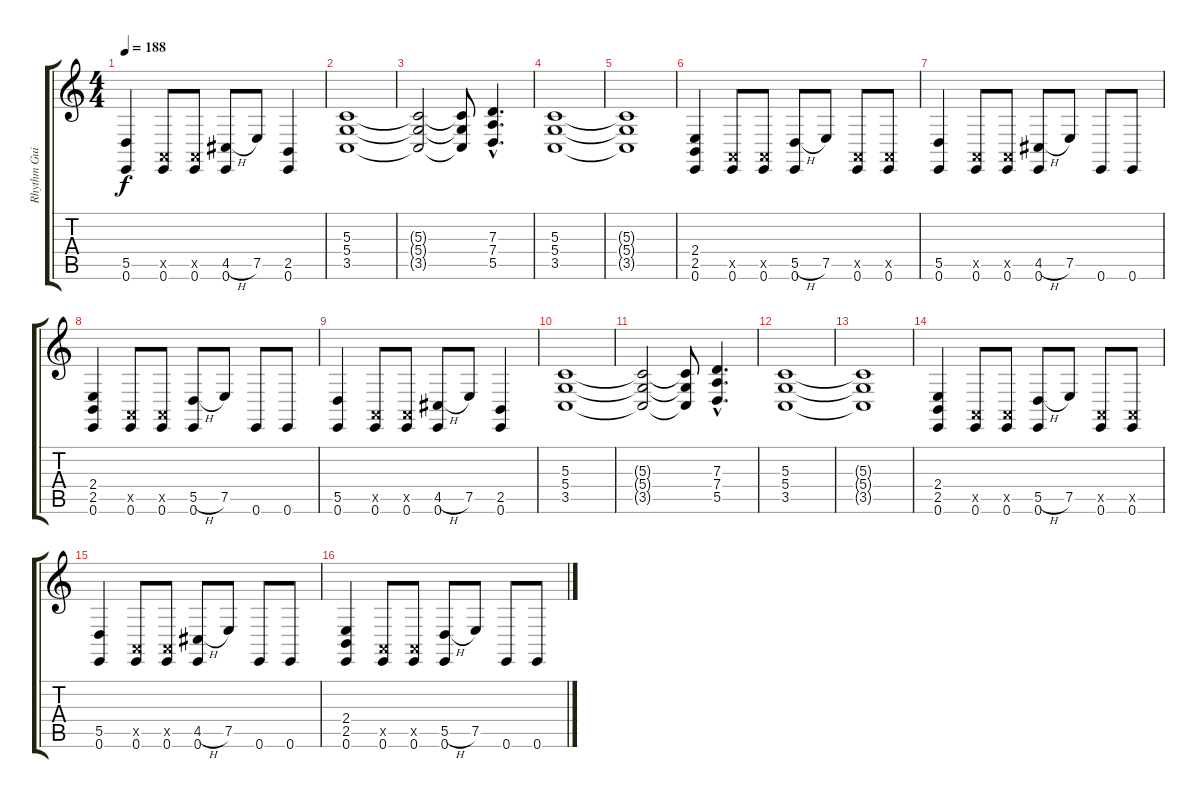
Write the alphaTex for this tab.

\track ("Rhythm Guitar 2" "Rhythm Gui") {instrument lead1square}
\staff {score tabs}
\tuning (E4 B3 G3 D3 A2 E2) {hide}
\ts (4 4)
\tempo 188
\clef g2
\ks c
(5.5 0.6).4{dy f} (0.5{x} 0.6).8 (0.5{x} 0.6).8 (4.5{h} 0.6).8 7.5.8 (2.5 0.6).4 |
(5.3 5.4 3.5).1 |
(5.3{t} 5.4{t} 3.5{t}).2 (5.3{t} 5.4{t} 3.5{t}).8 (7.3{hac} 7.4{hac} 5.5{hac}).4{d} |
(5.3 5.4 3.5).1 |
(5.3{t} 5.4{t} 3.5{t}).1 |
(2.4 2.5 0.6).4 (0.5{x} 0.6).8 (0.5{x} 0.6).8 (5.5{h} 0.6).8 7.5.8 (0.5{x} 0.6).8 (0.5{x} 0.6).8 |
(5.5 0.6).4 (0.5{x} 0.6).8 (0.5{x} 0.6).8 (4.5{h} 0.6).8 7.5.8 0.6.8 0.6.8 |
(2.4 2.5 0.6).4 (0.5{x} 0.6).8 (0.5{x} 0.6).8 (5.5{h} 0.6).8 7.5.8 0.6.8 0.6.8 |
(5.5 0.6).4 (0.5{x} 0.6).8 (0.5{x} 0.6).8 (4.5{h} 0.6).8 7.5.8 (2.5 0.6).4 |
(5.3 5.4 3.5).1 |
(5.3{t} 5.4{t} 3.5{t}).2 (5.3{t} 5.4{t} 3.5{t}).8 (7.3{hac} 7.4{hac} 5.5{hac}).4{d} |
(5.3 5.4 3.5).1 |
(5.3{t} 5.4{t} 3.5{t}).1 |
(2.4 2.5 0.6).4 (0.5{x} 0.6).8 (0.5{x} 0.6).8 (5.5{h} 0.6).8 7.5.8 (0.5{x} 0.6).8 (0.5{x} 0.6).8 |
(5.5 0.6).4 (0.5{x} 0.6).8 (0.5{x} 0.6).8 (4.5{h} 0.6).8 7.5.8 0.6.8 0.6.8 |
(2.4 2.5 0.6).4 (0.5{x} 0.6).8 (0.5{x} 0.6).8 (5.5{h} 0.6).8 7.5.8 0.6.8 0.6.8
